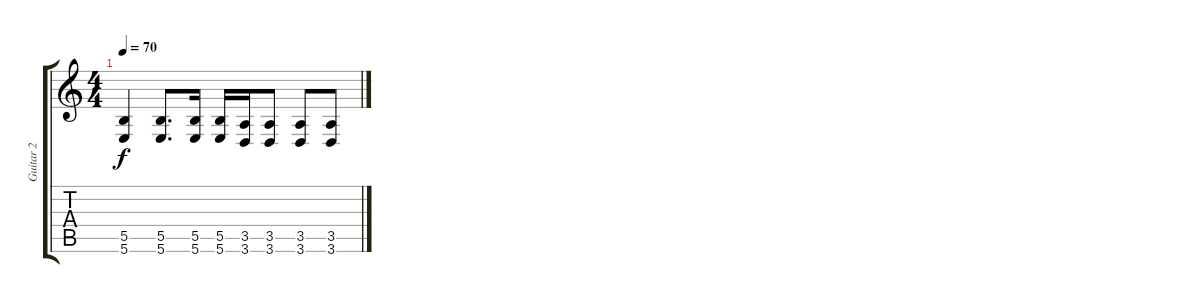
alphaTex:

\track ("Guitar 2" "Guitar 2") {instrument distortionguitar}
\staff {score tabs}
\tuning (Eb4 B3 Gb3 B2 Gb2 B1) {hide}
\ts (4 4)
\tempo 70
\clef g2
\ks c
(5.5 5.6).4{dy f} (5.5 5.6).8{d} (5.5 5.6).16 (5.5 5.6).16 (3.5 3.6).16 (3.5 3.6).8 (3.5 3.6).8 (3.5 3.6).8
